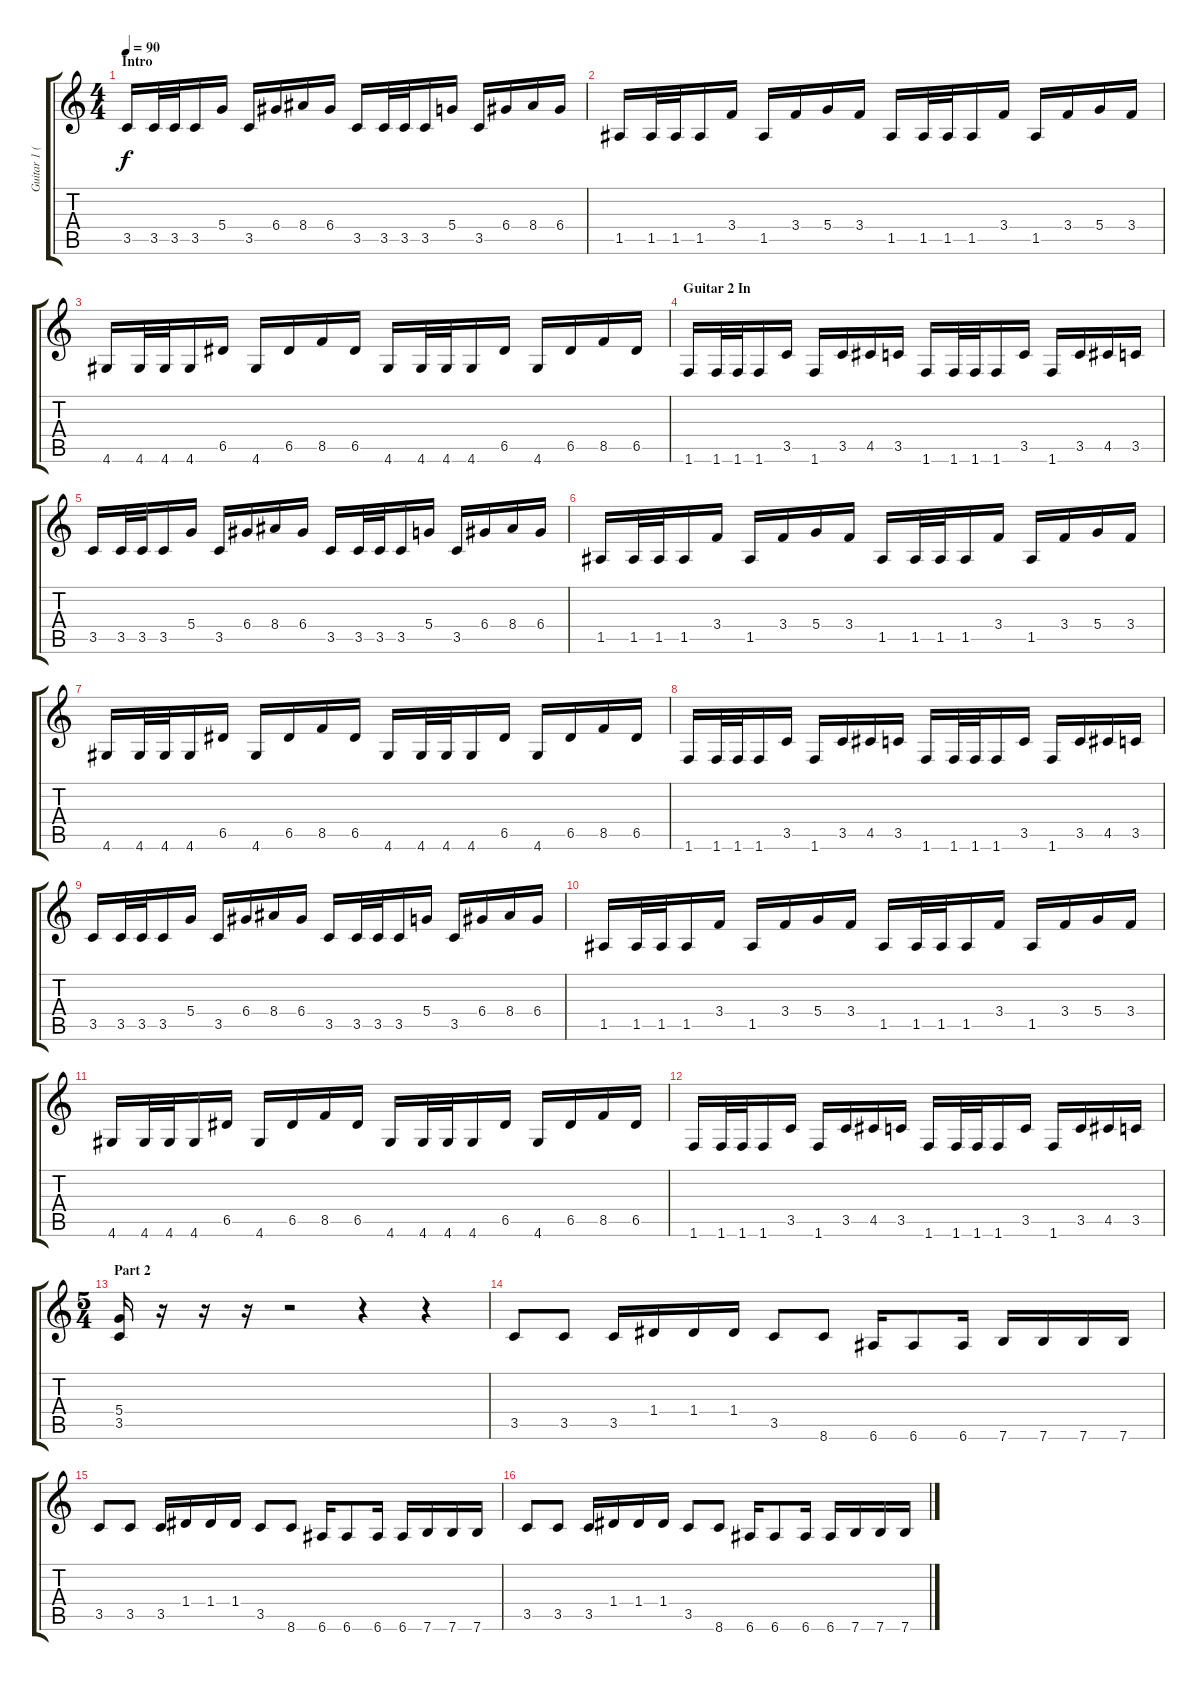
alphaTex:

\track ("Guitar 1 (Burnz)" "Guitar 1 (") {instrument overdrivenguitar}
\staff {score tabs}
\tuning (E4 B3 G3 D3 A2 E2) {hide}
\ts (4 4)
\section ("" "Intro")
\tempo 90
\clef g2
\ks c
3.5.16{dy f instrument overdrivenguitar} 3.5.32 3.5.32 3.5.16 5.4.16 3.5.16 6.4.16 8.4.16 6.4.16 3.5.16 3.5.32 3.5.32 3.5.16 5.4.16 3.5.16 6.4.16 8.4.16 6.4.16 |
1.5.16 1.5.32 1.5.32 1.5.16 3.4.16 1.5.16 3.4.16 5.4.16 3.4.16 1.5.16 1.5.32 1.5.32 1.5.16 3.4.16 1.5.16 3.4.16 5.4.16 3.4.16 |
4.6.16 4.6.32 4.6.32 4.6.16 6.5.16 4.6.16 6.5.16 8.5.16 6.5.16 4.6.16 4.6.32 4.6.32 4.6.16 6.5.16 4.6.16 6.5.16 8.5.16 6.5.16 |
\section ("" "Guitar 2 In")
1.6.16 1.6.32 1.6.32 1.6.16 3.5.16 1.6.16 3.5.16 4.5.16 3.5.16 1.6.16 1.6.32 1.6.32 1.6.16 3.5.16 1.6.16 3.5.16 4.5.16 3.5.16 |
3.5.16 3.5.32 3.5.32 3.5.16 5.4.16 3.5.16 6.4.16 8.4.16 6.4.16 3.5.16 3.5.32 3.5.32 3.5.16 5.4.16 3.5.16 6.4.16 8.4.16 6.4.16 |
1.5.16 1.5.32 1.5.32 1.5.16 3.4.16 1.5.16 3.4.16 5.4.16 3.4.16 1.5.16 1.5.32 1.5.32 1.5.16 3.4.16 1.5.16 3.4.16 5.4.16 3.4.16 |
4.6.16 4.6.32 4.6.32 4.6.16 6.5.16 4.6.16 6.5.16 8.5.16 6.5.16 4.6.16 4.6.32 4.6.32 4.6.16 6.5.16 4.6.16 6.5.16 8.5.16 6.5.16 |
1.6.16 1.6.32 1.6.32 1.6.16 3.5.16 1.6.16 3.5.16 4.5.16 3.5.16 1.6.16{volume 7} 1.6.32 1.6.32 1.6.16 3.5.16 1.6.16 3.5.16 4.5.16 3.5.16 |
3.5.16{volume 13} 3.5.32 3.5.32 3.5.16 5.4.16 3.5.16 6.4.16 8.4.16 6.4.16 3.5.16 3.5.32 3.5.32 3.5.16 5.4.16 3.5.16 6.4.16 8.4.16 6.4.16 |
1.5.16 1.5.32 1.5.32 1.5.16 3.4.16 1.5.16 3.4.16 5.4.16 3.4.16 1.5.16 1.5.32 1.5.32 1.5.16 3.4.16 1.5.16 3.4.16 5.4.16 3.4.16 |
4.6.16 4.6.32 4.6.32 4.6.16 6.5.16 4.6.16 6.5.16 8.5.16 6.5.16 4.6.16 4.6.32 4.6.32 4.6.16 6.5.16 4.6.16 6.5.16 8.5.16 6.5.16 |
1.6.16 1.6.32 1.6.32 1.6.16 3.5.16 1.6.16 3.5.16 4.5.16 3.5.16 1.6.16 1.6.32 1.6.32 1.6.16 3.5.16 1.6.16 3.5.16 4.5.16 3.5.16 |
\ts (5 4)
\section ("" "Part 2")
(5.4 3.5).16 r.16 r.16 r.16 r.2 r.4 r.4 |
3.5.8 3.5.8 3.5.16 1.4.16 1.4.16 1.4.16 3.5.8 8.6.8 6.6.16 6.6.8 6.6.16 7.6.16 7.6.16 7.6.16 7.6.16 |
3.5.8 3.5.8 3.5.16 1.4.16 1.4.16 1.4.16 3.5.8 8.6.8 6.6.16 6.6.8 6.6.16 6.6.16 7.6.16 7.6.16 7.6.16 |
3.5.8 3.5.8 3.5.16 1.4.16 1.4.16 1.4.16 3.5.8 8.6.8 6.6.16 6.6.8 6.6.16 6.6.16 7.6.16 7.6.16 7.6.16
